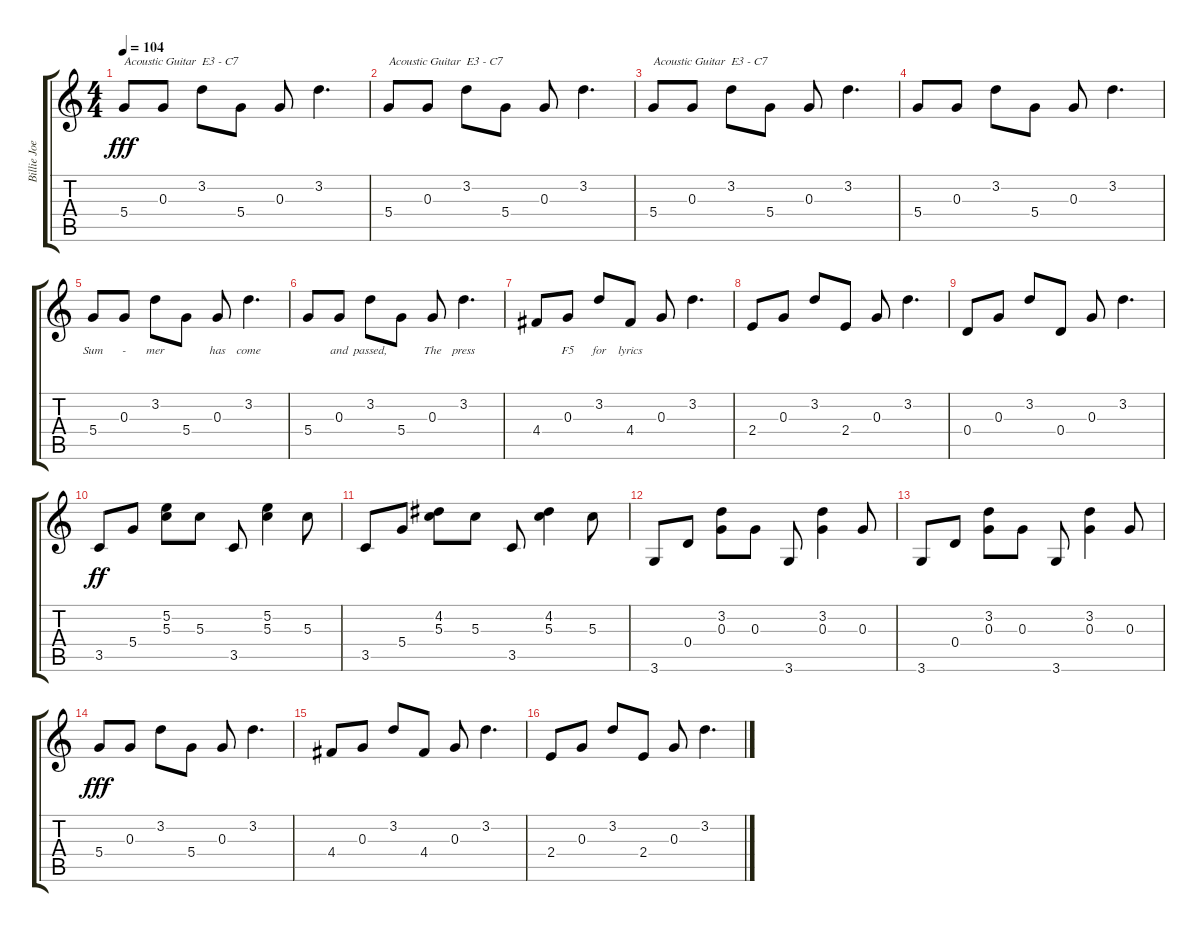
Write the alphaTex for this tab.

\track ("Billie Joe Armstrong" "Billie Joe") {instrument acousticguitarsteel}
\staff {score tabs}
\tuning (E4 B3 G3 D3 A2 E2) {hide}
\ts (4 4)
\tempo 104
\clef g2
\ks c
5.4.8{txt "Acoustic Guitar  E3 - C7" dy fff instrument acousticguitarsteel} 0.3.8 3.2.8 5.4.8 0.3.8 3.2.4{d} |
5.4.8{txt "Acoustic Guitar  E3 - C7"} 0.3.8 3.2.8 5.4.8 0.3.8 3.2.4{d} |
5.4.8{txt "Acoustic Guitar  E3 - C7"} 0.3.8 3.2.8 5.4.8 0.3.8 3.2.4{d} |
5.4.8 0.3.8 3.2.8 5.4.8 0.3.8 3.2.4{d} |
5.4.8{lyrics (0 "Sum") lyrics (1 "") lyrics (2 "") lyrics (3 "") lyrics (4 "")} 0.3.8{lyrics (0 "-") lyrics (1 "") lyrics (2 "") lyrics (3 "") lyrics (4 "")} 3.2.8{lyrics (0 "mer") lyrics (1 "") lyrics (2 "") lyrics (3 "") lyrics (4 "")} 5.4.8{lyrics (0 "") lyrics (1 "") lyrics (2 "") lyrics (3 "") lyrics (4 "")} 0.3.8{lyrics (0 "has") lyrics (1 "") lyrics (2 "") lyrics (3 "") lyrics (4 "")} 3.2.4{d lyrics (0 "come") lyrics (1 "") lyrics (2 "") lyrics (3 "") lyrics (4 "")} |
5.4.8{lyrics (0 "") lyrics (1 "") lyrics (2 "") lyrics (3 "") lyrics (4 "")} 0.3.8{lyrics (0 "and") lyrics (1 "") lyrics (2 "") lyrics (3 "") lyrics (4 "")} 3.2.8{lyrics (0 "passed,") lyrics (1 "") lyrics (2 "") lyrics (3 "") lyrics (4 "")} 5.4.8{lyrics (0 "") lyrics (1 "") lyrics (2 "") lyrics (3 "") lyrics (4 "")} 0.3.8{lyrics (0 "The") lyrics (1 "") lyrics (2 "") lyrics (3 "") lyrics (4 "")} 3.2.4{d lyrics (0 "press") lyrics (1 "") lyrics (2 "") lyrics (3 "") lyrics (4 "")} |
4.4.8{lyrics (0 "") lyrics (1 "") lyrics (2 "") lyrics (3 "") lyrics (4 "")} 0.3.8{lyrics (0 "F5") lyrics (1 "") lyrics (2 "") lyrics (3 "") lyrics (4 "")} 3.2.8{lyrics (0 "for") lyrics (1 "") lyrics (2 "") lyrics (3 "") lyrics (4 "")} 4.4.8{lyrics (0 "lyrics") lyrics (1 "") lyrics (2 "") lyrics (3 "") lyrics (4 "")} 0.3.8 3.2.4{d} |
2.4.8 0.3.8 3.2.8 2.4.8 0.3.8 3.2.4{d} |
0.4.8 0.3.8 3.2.8 0.4.8 0.3.8 3.2.4{d} |
3.5.8{dy ff} 5.4.8 (5.2 5.3).8 5.3.8 3.5.8 (5.2 5.3).4 5.3.8 |
3.5.8 5.4.8 (4.2 5.3).8 5.3.8 3.5.8 (4.2 5.3).4 5.3.8 |
3.6.8 0.4.8 (3.2 0.3).8 0.3.8 3.6.8 (3.2 0.3).4 0.3.8 |
3.6.8 0.4.8 (3.2 0.3).8 0.3.8 3.6.8 (3.2 0.3).4 0.3.8 |
5.4.8{dy fff} 0.3.8 3.2.8 5.4.8 0.3.8 3.2.4{d} |
4.4.8 0.3.8 3.2.8 4.4.8 0.3.8 3.2.4{d} |
2.4.8 0.3.8 3.2.8 2.4.8 0.3.8 3.2.4{d}
